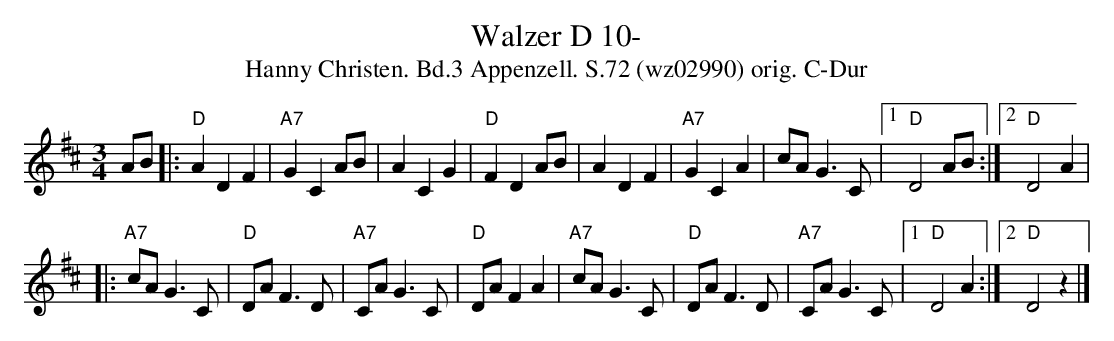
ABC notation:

X:1
T:Walzer D 10-
T:Hanny Christen. Bd.3 Appenzell. S.72 (wz02990) orig. C-Dur
M:3/4
L:1/8
K:Dmaj
AB |: "D"A2 D2 F2 | "A7"G2 C2 AB | A2 C2 G2 | "D"F2 D2 AB | A2 D2 F2 | "A7"G2 C2 A2 | cA G3 C |1 "D"D4 AB :|2 "D"D4 A2 |
|: "A7"cA G3 C | "D"DA F3 D | "A7"CA G3 C | "D"DA F2 A2 | \
"A7"cA G3 C | "D"DA F3 D | "A7"CA G3 C |1 "D"D4 A2 :|2 "D"D4 z2 |]
